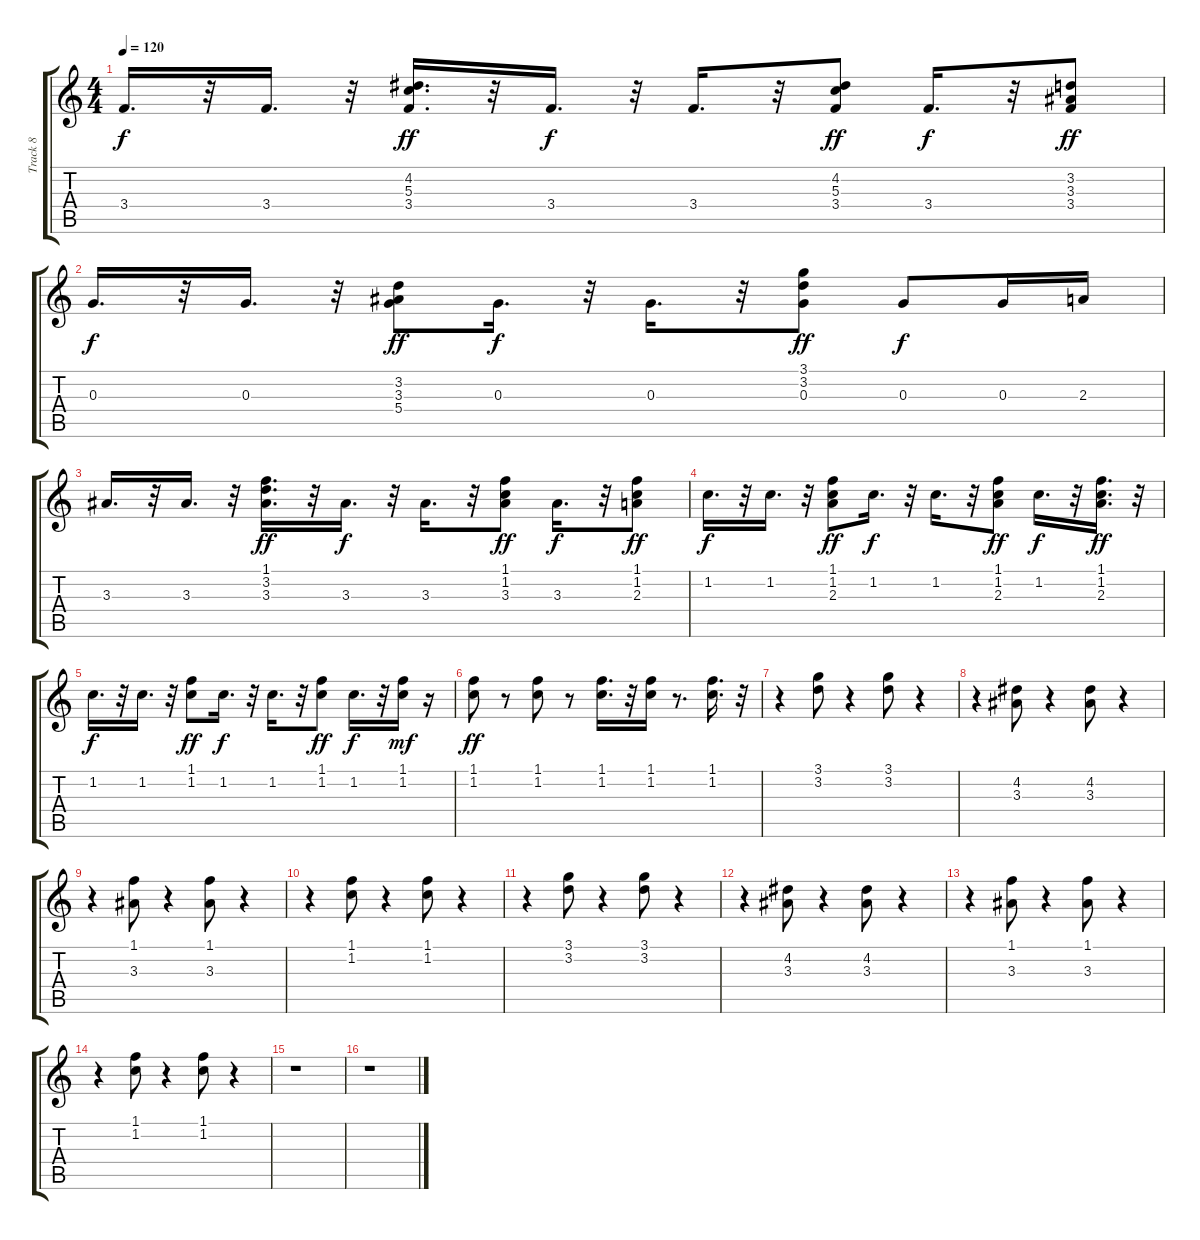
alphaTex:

\track ("Track 8" "Track 8") {instrument electricguitarmuted}
\staff {score tabs}
\tuning (E4 B3 G3 D3 A2 E2) {hide}
\ts (4 4)
\tempo 120
\clef g2
\ks c
3.4.16{d dy f} r.32 3.4.16{d} r.32 (4.2 5.3 3.4).16{d dy ff} r.32 3.4.16{d dy f} r.32 3.4.16{d} r.32 (4.2 5.3 3.4).8{dy ff} 3.4.16{d dy f} r.32 (3.2 3.3 3.4).8{dy ff} |
0.3.16{d dy f} r.32 0.3.16{d} r.32 (3.2 3.3 5.4).8{dy ff} 0.3.16{d dy f} r.32 0.3.16{d} r.32 (3.1 3.2 0.3).8{dy ff} 0.3.8{dy f} 0.3.16 2.3.16 |
3.3.16{d} r.32 3.3.16{d} r.32 (1.1 3.2 3.3).16{d dy ff} r.32 3.3.16{d dy f} r.32 3.3.16{d} r.32 (1.1 1.2 3.3).8{dy ff} 3.3.16{d dy f} r.32 (1.1 1.2 2.3).8{dy ff} |
1.2.16{d dy f} r.32 1.2.16{d} r.32 (1.1 1.2 2.3).8{dy ff} 1.2.16{d dy f} r.32 1.2.16{d} r.32 (1.1 1.2 2.3).8{dy ff} 1.2.16{d dy f} r.32 (1.1 1.2 2.3).16{d dy ff} r.32 |
1.2.16{d dy f} r.32 1.2.16{d} r.32 (1.1 1.2).8{dy ff} 1.2.16{d dy f} r.32 1.2.16{d} r.32 (1.1 1.2).8{dy ff} 1.2.16{d dy f} r.32 (1.1 1.2).16{dy mf} r.16 |
(1.1 1.2).8{dy ff} r.8 (1.1 1.2).8 r.8 (1.1 1.2).16{d} r.32 (1.1 1.2).16 r.8{d} (1.1 1.2).16{d} r.32 |
r.4 (3.1 3.2).8 r.4 (3.1 3.2).8 r.4 |
r.4 (4.2 3.3).8 r.4 (4.2 3.3).8 r.4 |
r.4 (1.1 3.3).8 r.4 (1.1 3.3).8 r.4 |
r.4 (1.1 1.2).8 r.4 (1.1 1.2).8 r.4 |
r.4 (3.1 3.2).8 r.4 (3.1 3.2).8 r.4 |
r.4 (4.2 3.3).8 r.4 (4.2 3.3).8 r.4 |
r.4 (1.1 3.3).8 r.4 (1.1 3.3).8 r.4 |
r.4 (1.1 1.2).8 r.4 (1.1 1.2).8 r.4 |
r.1 |
r.1
